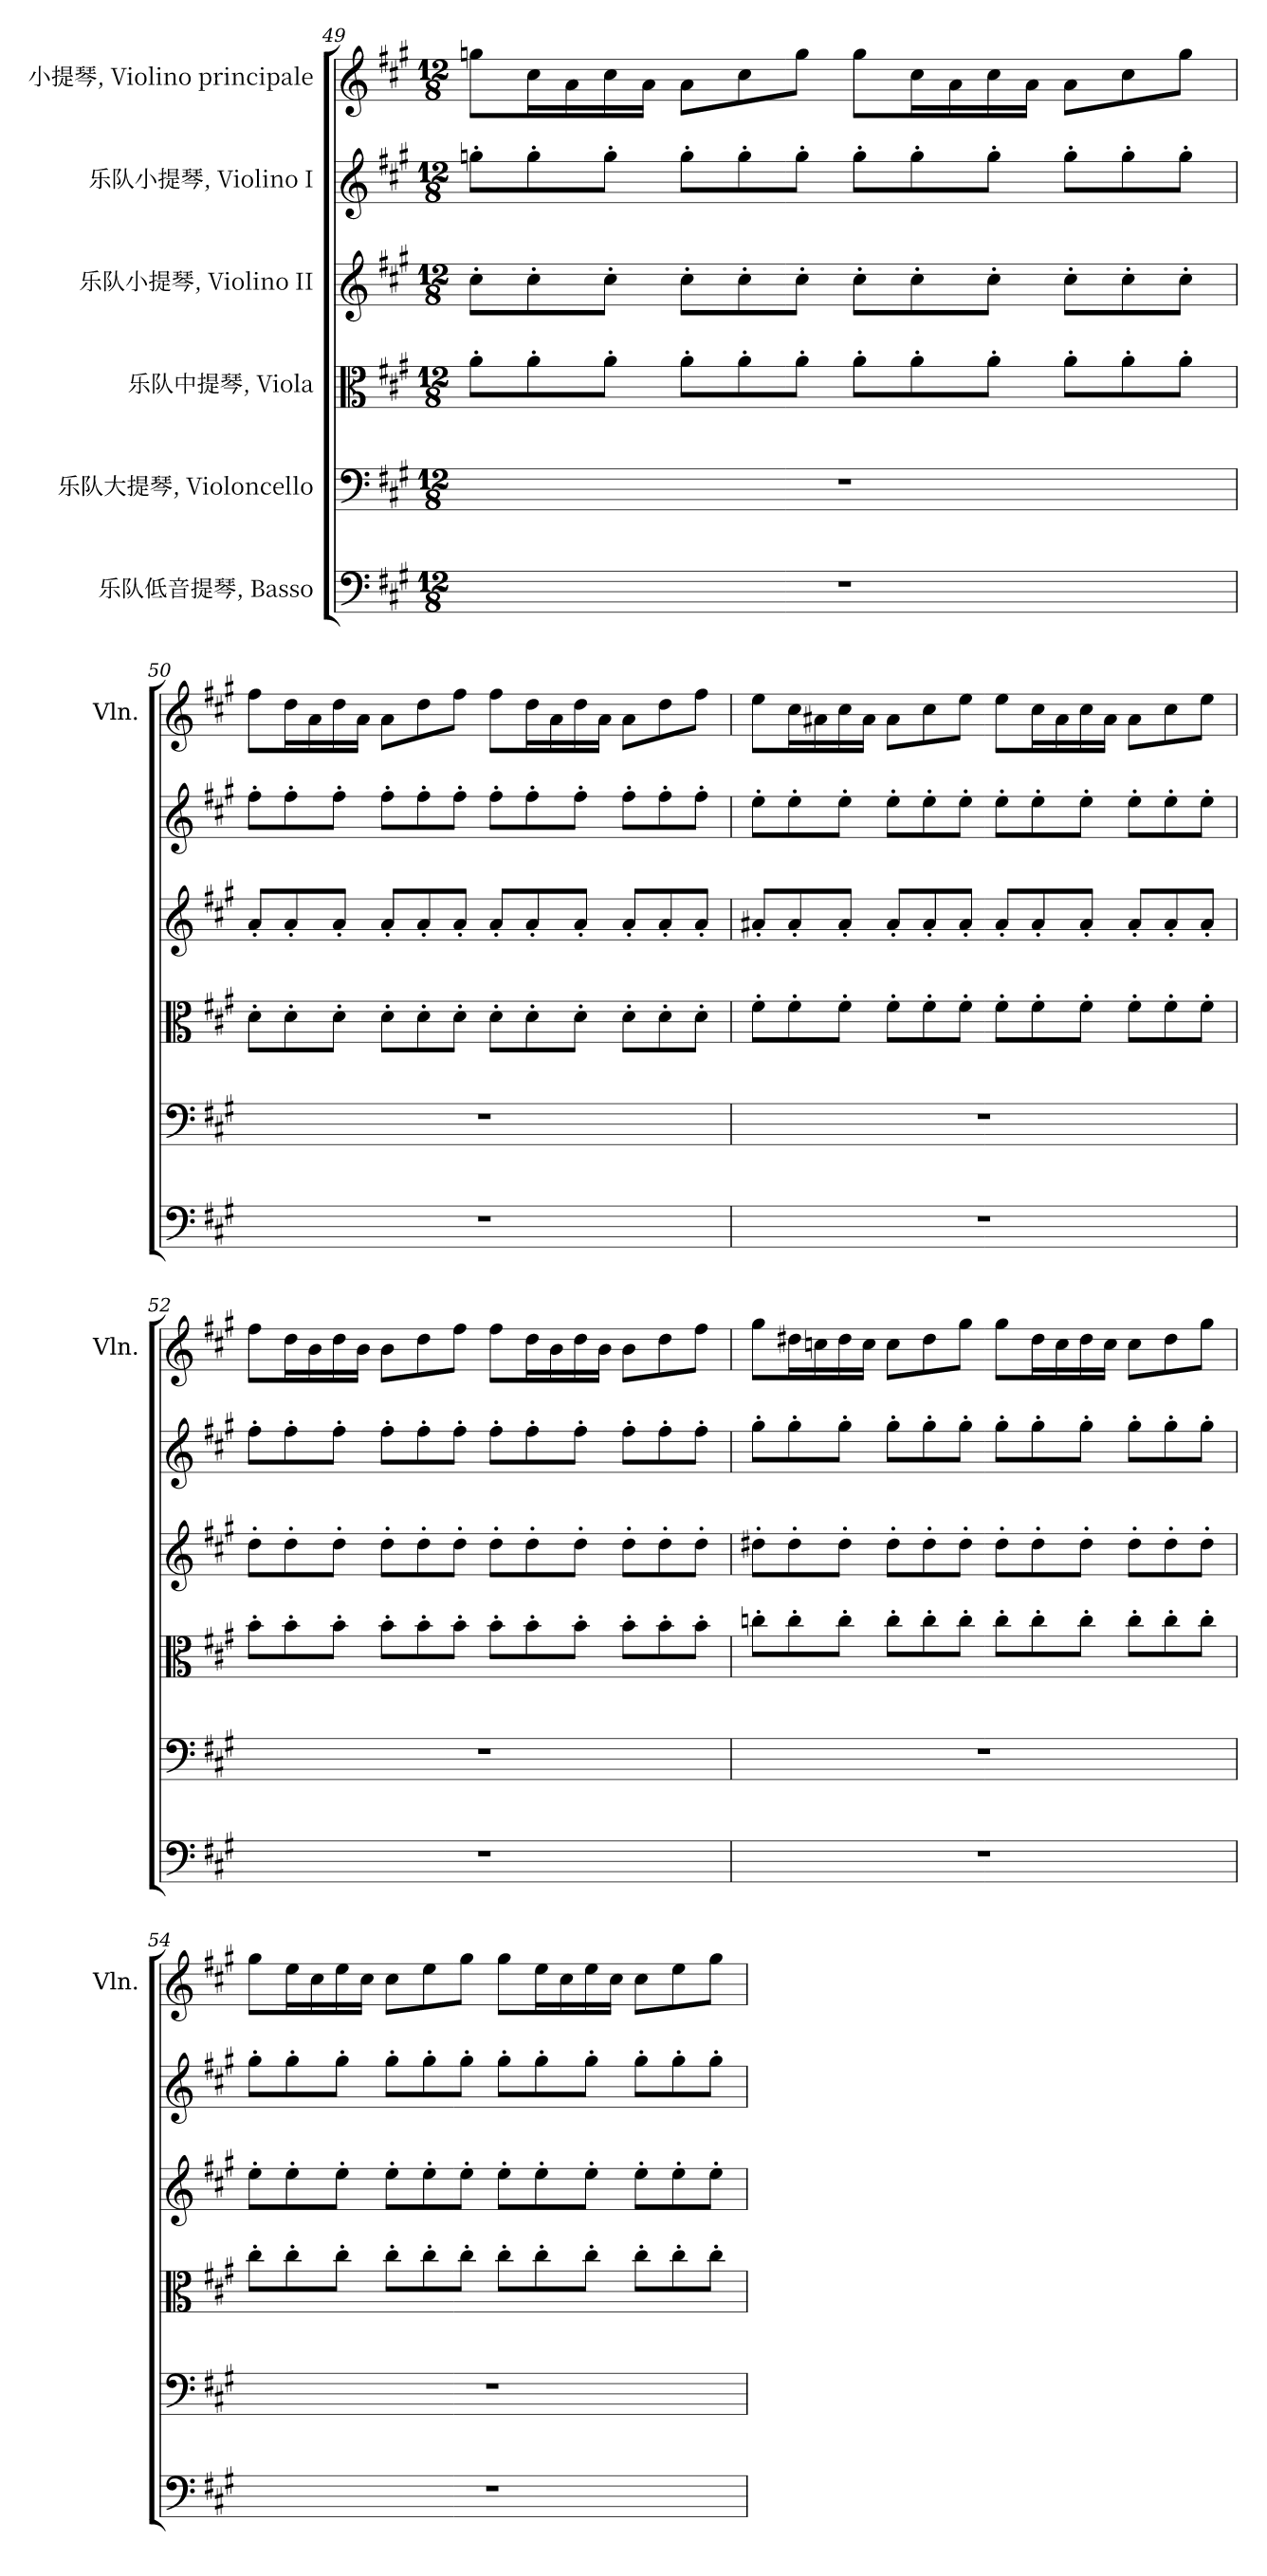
**kern	**kern	**kern	**kern	**kern	**kern
*part6	*part5	*part4	*part3	*part2	*part1
*staff6	*staff5	*staff4	*staff3	*staff2	*staff1
*I"乐队低音提琴, Basso	*I"乐队大提琴, Violoncello	*I"乐队中提琴, Viola	*I"乐队小提琴, Violino II	*I"乐队小提琴, Violino I	*I"小提琴, Violino principale
*	*	*	*	*	*I'Vln.
*clefF4	*clefF4	*clefC3	*clefG2	*clefG2	*clefG2
*ITrd7c12	*	*	*	*	*
*k[f#c#g#]	*k[f#c#g#]	*k[f#c#g#]	*k[f#c#g#]	*k[f#c#g#]	*k[f#c#g#]
*M12/8	*M12/8	*M12/8	*M12/8	*M12/8	*M12/8
=49	=49	=49	=49	=49	=49
1.r	1.r	8a'\L	8cc#'\L	8ggn'\L	8ggn\L
.	.	8a'\	8cc#'\	8gg'\	16cc#\L
.	.	.	.	.	16a\
.	.	8a'\J	8cc#'\J	8gg'\J	16cc#\
.	.	.	.	.	16a\JJ
.	.	8a'\L	8cc#'\L	8gg'\L	8a\L
.	.	8a'\	8cc#'\	8gg'\	8cc#\
.	.	8a'\J	8cc#'\J	8gg'\J	8gg\J
.	.	8a'\L	8cc#'\L	8gg'\L	8gg\L
.	.	8a'\	8cc#'\	8gg'\	16cc#\L
.	.	.	.	.	16a\
.	.	8a'\J	8cc#'\J	8gg'\J	16cc#\
.	.	.	.	.	16a\JJ
.	.	8a'\L	8cc#'\L	8gg'\L	8a\L
.	.	8a'\	8cc#'\	8gg'\	8cc#\
.	.	8a'\J	8cc#'\J	8gg'\J	8gg\J
!!LO:PB:g=z
=50	=50	=50	=50	=50	=50
1.r	1.r	8d'\L	8a'/L	8ff#'\L	8ff#\L
.	.	8d'\	8a'/	8ff#'\	16dd\L
.	.	.	.	.	16a\
.	.	8d'\J	8a'/J	8ff#'\J	16dd\
.	.	.	.	.	16a\JJ
.	.	8d'\L	8a'/L	8ff#'\L	8a\L
.	.	8d'\	8a'/	8ff#'\	8dd\
.	.	8d'\J	8a'/J	8ff#'\J	8ff#\J
.	.	8d'\L	8a'/L	8ff#'\L	8ff#\L
.	.	8d'\	8a'/	8ff#'\	16dd\L
.	.	.	.	.	16a\
.	.	8d'\J	8a'/J	8ff#'\J	16dd\
.	.	.	.	.	16a\JJ
.	.	8d'\L	8a'/L	8ff#'\L	8a\L
.	.	8d'\	8a'/	8ff#'\	8dd\
.	.	8d'\J	8a'/J	8ff#'\J	8ff#\J
=51	=51	=51	=51	=51	=51
1.r	1.r	8f#'\L	8a#X'/L	8ee'\L	8ee\L
.	.	8f#'\	8a#'/	8ee'\	16cc#\L
.	.	.	.	.	16a#X\
.	.	8f#'\J	8a#'/J	8ee'\J	16cc#\
.	.	.	.	.	16a#\JJ
.	.	8f#'\L	8a#'/L	8ee'\L	8a#\L
.	.	8f#'\	8a#'/	8ee'\	8cc#\
.	.	8f#'\J	8a#'/J	8ee'\J	8ee\J
.	.	8f#'\L	8a#'/L	8ee'\L	8ee\L
.	.	8f#'\	8a#'/	8ee'\	16cc#\L
.	.	.	.	.	16a#\
.	.	8f#'\J	8a#'/J	8ee'\J	16cc#\
.	.	.	.	.	16a#\JJ
.	.	8f#'\L	8a#'/L	8ee'\L	8a#\L
.	.	8f#'\	8a#'/	8ee'\	8cc#\
.	.	8f#'\J	8a#'/J	8ee'\J	8ee\J
!!LO:LB:g=z
=52	=52	=52	=52	=52	=52
1.r	1.r	8b'\L	8dd'\L	8ff#'\L	8ff#\L
.	.	8b'\	8dd'\	8ff#'\	16dd\L
.	.	.	.	.	16b\
.	.	8b'\J	8dd'\J	8ff#'\J	16dd\
.	.	.	.	.	16b\JJ
.	.	8b'\L	8dd'\L	8ff#'\L	8b\L
.	.	8b'\	8dd'\	8ff#'\	8dd\
.	.	8b'\J	8dd'\J	8ff#'\J	8ff#\J
.	.	8b'\L	8dd'\L	8ff#'\L	8ff#\L
.	.	8b'\	8dd'\	8ff#'\	16dd\L
.	.	.	.	.	16b\
.	.	8b'\J	8dd'\J	8ff#'\J	16dd\
.	.	.	.	.	16b\JJ
.	.	8b'\L	8dd'\L	8ff#'\L	8b\L
.	.	8b'\	8dd'\	8ff#'\	8dd\
.	.	8b'\J	8dd'\J	8ff#'\J	8ff#\J
=53	=53	=53	=53	=53	=53
1.r	1.r	8ccn'\L	8dd#X'\L	8gg#'\L	8gg#\L
.	.	8cc'\	8dd#'\	8gg#'\	16dd#X\L
.	.	.	.	.	16ccn\
.	.	8cc'\J	8dd#'\J	8gg#'\J	16dd#\
.	.	.	.	.	16cc\JJ
.	.	8cc'\L	8dd#'\L	8gg#'\L	8cc\L
.	.	8cc'\	8dd#'\	8gg#'\	8dd#\
.	.	8cc'\J	8dd#'\J	8gg#'\J	8gg#\J
.	.	8cc'\L	8dd#'\L	8gg#'\L	8gg#\L
.	.	8cc'\	8dd#'\	8gg#'\	16dd#\L
.	.	.	.	.	16cc\
.	.	8cc'\J	8dd#'\J	8gg#'\J	16dd#\
.	.	.	.	.	16cc\JJ
.	.	8cc'\L	8dd#'\L	8gg#'\L	8cc\L
.	.	8cc'\	8dd#'\	8gg#'\	8dd#\
.	.	8cc'\J	8dd#'\J	8gg#'\J	8gg#\J
!!LO:PB:g=z
=54	=54	=54	=54	=54	=54
1.r	1.r	8cc#'\L	8ee'\L	8gg#'\L	8gg#\L
.	.	8cc#'\	8ee'\	8gg#'\	16ee\L
.	.	.	.	.	16cc#\
.	.	8cc#'\J	8ee'\J	8gg#'\J	16ee\
.	.	.	.	.	16cc#\JJ
.	.	8cc#'\L	8ee'\L	8gg#'\L	8cc#\L
.	.	8cc#'\	8ee'\	8gg#'\	8ee\
.	.	8cc#'\J	8ee'\J	8gg#'\J	8gg#\J
.	.	8cc#'\L	8ee'\L	8gg#'\L	8gg#\L
.	.	8cc#'\	8ee'\	8gg#'\	16ee\L
.	.	.	.	.	16cc#\
.	.	8cc#'\J	8ee'\J	8gg#'\J	16ee\
.	.	.	.	.	16cc#\JJ
.	.	8cc#'\L	8ee'\L	8gg#'\L	8cc#\L
.	.	8cc#'\	8ee'\	8gg#'\	8ee\
.	.	8cc#'\J	8ee'\J	8gg#'\J	8gg#\J
=	=	=	=	=	=
*-	*-	*-	*-	*-	*-
